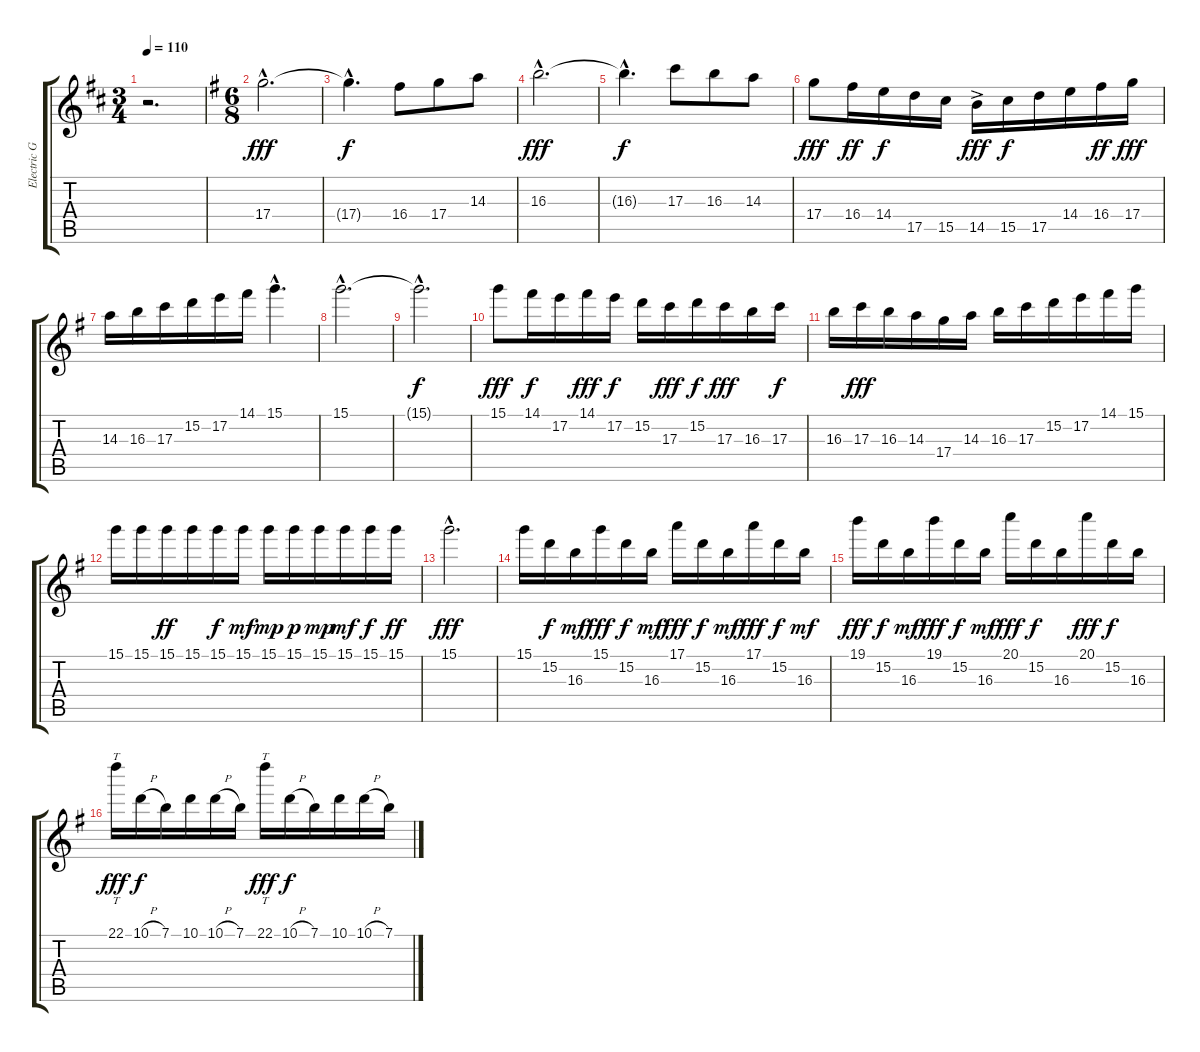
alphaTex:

\track ("Electric Guitar" "Electric G") {instrument overdrivenguitar}
\staff {score tabs}
\tuning (E4 B3 G3 D3 A2 E2) {hide}
\ts (3 4)
\tempo 110
\clef g2
\ks d
r.2{d dy fff} |
\ts (6 8)
\ks g
17.4{hac}.2{d} |
17.4{hac t}.4{d dy f} 16.4.8 17.4.8 14.3.8 |
16.3{hac}.2{d dy fff} |
16.3{hac t}.4{d dy f} 17.3.8 16.3.8 14.3.8 |
17.4.8{dy fff} 16.4.16{dy ff} 14.4.16{dy f} 17.5.16 15.5.16 14.5{ac}.16{dy fff} 15.5.16{dy f} 17.5.16 14.4.16 16.4.16{dy ff} 17.4.16{dy fff} |
14.3.16 16.3.16 17.3.16 15.2.16 17.2.16 14.1.16 15.1{hac}.4{d} |
15.1{hac}.2{d} |
15.1{hac t}.2{d dy f} |
15.1.8{dy fff} 14.1.16{dy f} 17.2.16 14.1.16{dy fff} 17.2.16{dy f} 15.2.16 17.3.16{dy fff} 15.2.16{dy f} 17.3.16{dy fff} 16.3.16 17.3.16{dy f} |
16.3.16 17.3.16{dy fff} 16.3.16 14.3.16 17.4.16 14.3.16 16.3.16 17.3.16 15.2.16 17.2.16 14.1.16 15.1.16 |
15.1.16 15.1.16 15.1.16{dy ff} 15.1.16 15.1.16{dy f} 15.1.16{dy mf} 15.1.16{dy mp} 15.1.16{dy p} 15.1.16{dy mp} 15.1.16{dy mf} 15.1.16{dy f} 15.1.16{dy ff} |
15.1{hac}.2{d dy fff} |
15.1.16 15.2.16{dy f} 16.3.16{dy mf} 15.1.16{dy fff} 15.2.16{dy f} 16.3.16{dy mf} 17.1.16{dy fff} 15.2.16{dy f} 16.3.16{dy mf} 17.1.16{dy fff} 15.2.16{dy f} 16.3.16{dy mf} |
19.1.16{dy fff} 15.2.16{dy f} 16.3.16{dy mf} 19.1.16{dy fff} 15.2.16{dy f} 16.3.16{dy mf} 20.1.16{dy fff} 15.2.16{dy f} 16.3.16 20.1.16{dy fff} 15.2.16{dy f} 16.3.16 |
22.1.16{tt dy fff} 10.1{h}.16{dy f} 7.1.16 10.1.16 10.1{h}.16 7.1.16 22.1.16{tt dy fff} 10.1{h}.16{dy f} 7.1.16 10.1.16 10.1{h}.16 7.1.16
